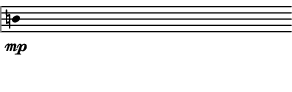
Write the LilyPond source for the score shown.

\version "2.24.3"
        \language "english"
#(set-global-staff-size 12)
\paper {
  #(set-paper-size '(cons (* 49.383111111111106 mm) (* 25 mm)))
  indent = 0\mm
  left-margin = 0\mm
  right-margin = 0\mm
  top-margin = 0\mm
  bottom-margin = 0\mm
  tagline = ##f
  print-page-number = ##f
}

\layout {
  line-width = 49.383111111111106\mm
  ragged-right = ##f
  \context {
    \Score
    \remove "Bar_number_engraver"
    \remove "Time_signature_engraver"
    \remove "Metronome_mark_engraver"
    \override SpacingSpanner.spacing-increment = #4
    \override SpacingSpanner.uniform-stretching = ##t
  }
  \context {
    \Staff
    \remove "Time_signature_engraver"
    \override Flag.stencil = #modern-straight-flag
    \remove "Clef_engraver"
    \override Stem.transparent = ##t
    \accidentalStyle "dodecaphonic"
    \remove "Bar_engraver"
  }
}

\score {
  \new StaffGroup <<
    \override Score.SystemStartBar.collapse-height = 2
    \override Score.SystemStartBar.X-offset = 0
    \override Score.SystemStartBar.color = #(rgb-color 0.51 0.51 0.51)
    \new Staff {
      
      \clef "treble"
      
      b'4*390/100_\mp
    }
  >>
}